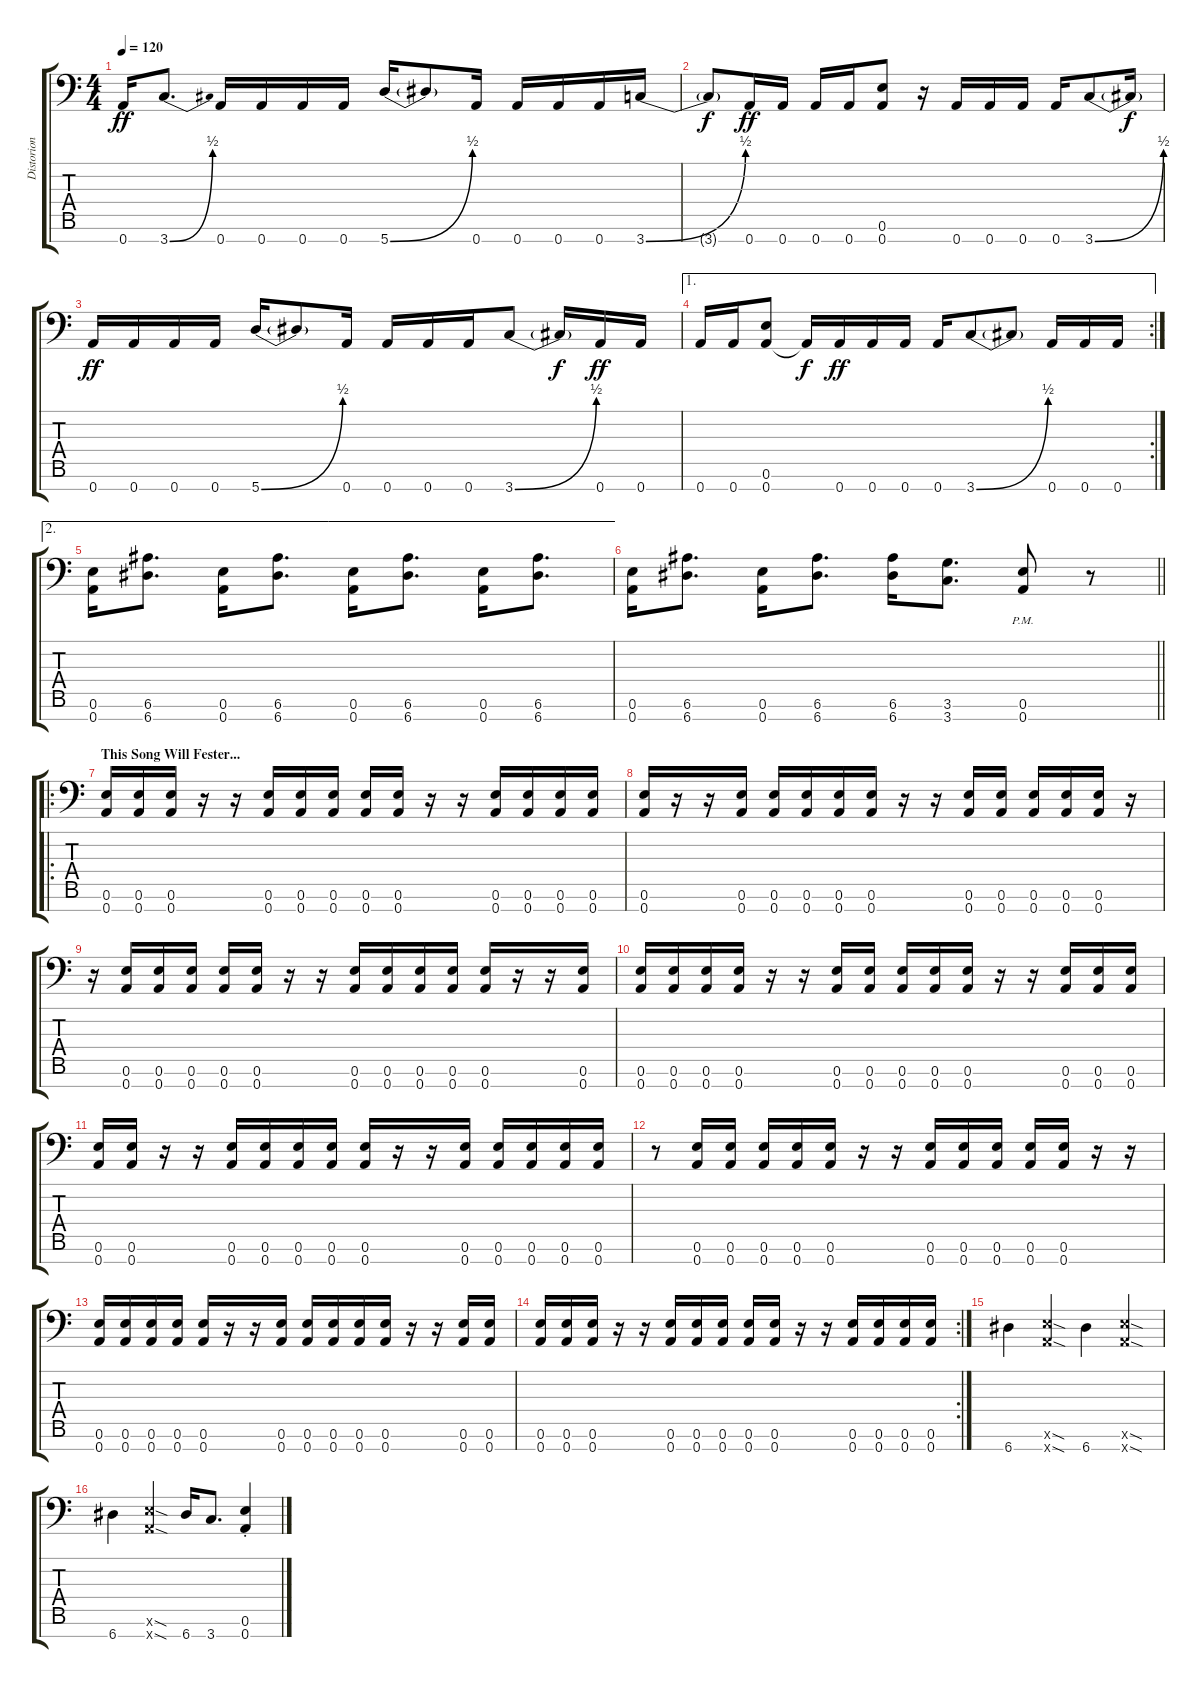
\track ("Distorion II" "Distorion ") {instrument distortionguitar}
\staff {score tabs}
\tuning (E4 B3 G3 D3 A2 E2 A1) {hide}
\ts (4 4)
\tempo 120
\clef f4
\ks c
0.7.16{dy ff} 3.7{be (bend 0 0 60 2)}.8{d} 0.7.16 0.7.16 0.7.16 0.7.16 5.7{be (bend 0 0 60 2)}.16 5.7{t}.8 0.7.16 0.7.16 0.7.16 0.7.16 3.7{be (bend 0 0 60 2)}.16 |
3.7{t}.8{dy f} 0.7.16{dy ff} 0.7.16 0.7.16 0.7.16 (0.6 0.7).8 r.16 0.7.16 0.7.16 0.7.16 0.7.16 3.7{be (bend 0 0 60 2)}.8 3.7{t}.16{dy f} |
0.7.16{dy ff} 0.7.16 0.7.16 0.7.16 5.7{be (bend 0 0 60 2)}.16 5.7{t}.8 0.7.16 0.7.16 0.7.16 0.7.16 3.7{be (bend 0 0 60 2)}.8 3.7{t}.16{dy f} 0.7.16{dy ff} 0.7.16 |
\ae 1
\rc 2
0.7.16 0.7.16 (0.6 0.7).8 0.7{t}.16{dy f} 0.7.16{dy ff} 0.7.16 0.7.16 0.7.16 3.7{be (bend 0 0 60 2)}.8 3.7{t}.8 0.7.16 0.7.16 0.7.16 |
\ae 2
(0.6 0.7).16 (6.6 6.7).8{d} (0.6 0.7).16 (6.6 6.7).8{d} (0.6 0.7).16 (6.6 6.7).8{d} (0.6 0.7).16 (6.6 6.7).8{d} |
\barLineRight lightlight
(0.6 0.7).16 (6.6 6.7).8{d} (0.6 0.7).16 (6.6 6.7).8{d} (6.6 6.7).16 (3.6 3.7).8{d} (0.6{pm} 0.7{pm}).8 r.8 |
\ro
\section ("" "This Song Will Fester...")
(0.6 0.7).16 (0.6 0.7).16 (0.6 0.7).16 r.16 r.16 (0.6 0.7).16 (0.6 0.7).16 (0.6 0.7).16 (0.6 0.7).16 (0.6 0.7).16 r.16 r.16 (0.6 0.7).16 (0.6 0.7).16 (0.6 0.7).16 (0.6 0.7).16 |
(0.6 0.7).16 r.16 r.16 (0.6 0.7).16 (0.6 0.7).16 (0.6 0.7).16 (0.6 0.7).16 (0.6 0.7).16 r.16 r.16 (0.6 0.7).16 (0.6 0.7).16 (0.6 0.7).16 (0.6 0.7).16 (0.6 0.7).16 r.16 |
r.16 (0.6 0.7).16 (0.6 0.7).16 (0.6 0.7).16 (0.6 0.7).16 (0.6 0.7).16 r.16 r.16 (0.6 0.7).16 (0.6 0.7).16 (0.6 0.7).16 (0.6 0.7).16 (0.6 0.7).16 r.16 r.16 (0.6 0.7).16 |
(0.6 0.7).16 (0.6 0.7).16 (0.6 0.7).16 (0.6 0.7).16 r.16 r.16 (0.6 0.7).16 (0.6 0.7).16 (0.6 0.7).16 (0.6 0.7).16 (0.6 0.7).16 r.16 r.16 (0.6 0.7).16 (0.6 0.7).16 (0.6 0.7).16 |
(0.6 0.7).16 (0.6 0.7).16 r.16 r.16 (0.6 0.7).16 (0.6 0.7).16 (0.6 0.7).16 (0.6 0.7).16 (0.6 0.7).16 r.16 r.16 (0.6 0.7).16 (0.6 0.7).16 (0.6 0.7).16 (0.6 0.7).16 (0.6 0.7).16 |
r.8 (0.6 0.7).16 (0.6 0.7).16 (0.6 0.7).16 (0.6 0.7).16 (0.6 0.7).16 r.16 r.16 (0.6 0.7).16 (0.6 0.7).16 (0.6 0.7).16 (0.6 0.7).16 (0.6 0.7).16 r.16 r.16 |
(0.6 0.7).16 (0.6 0.7).16 (0.6 0.7).16 (0.6 0.7).16 (0.6 0.7).16 r.16 r.16 (0.6 0.7).16 (0.6 0.7).16 (0.6 0.7).16 (0.6 0.7).16 (0.6 0.7).16 r.16 r.16 (0.6 0.7).16 (0.6 0.7).16 |
\rc 2
(0.6 0.7).16 (0.6 0.7).16 (0.6 0.7).16 r.16 r.16 (0.6 0.7).16 (0.6 0.7).16 (0.6 0.7).16 (0.6 0.7).16 (0.6 0.7).16 r.16 r.16 (0.6 0.7).16 (0.6 0.7).16 (0.6 0.7).16 (0.6 0.7).16 |
6.7.4 (0.6{sod x} 0.7{sod x}).4 6.7.4 (0.6{sod x} 0.7{sod x}).4 |
6.7.4 (0.6{sod x} 0.7{sod x}).4 6.7.16 3.7.8{d} (0.6{st} 0.7{st}).4
